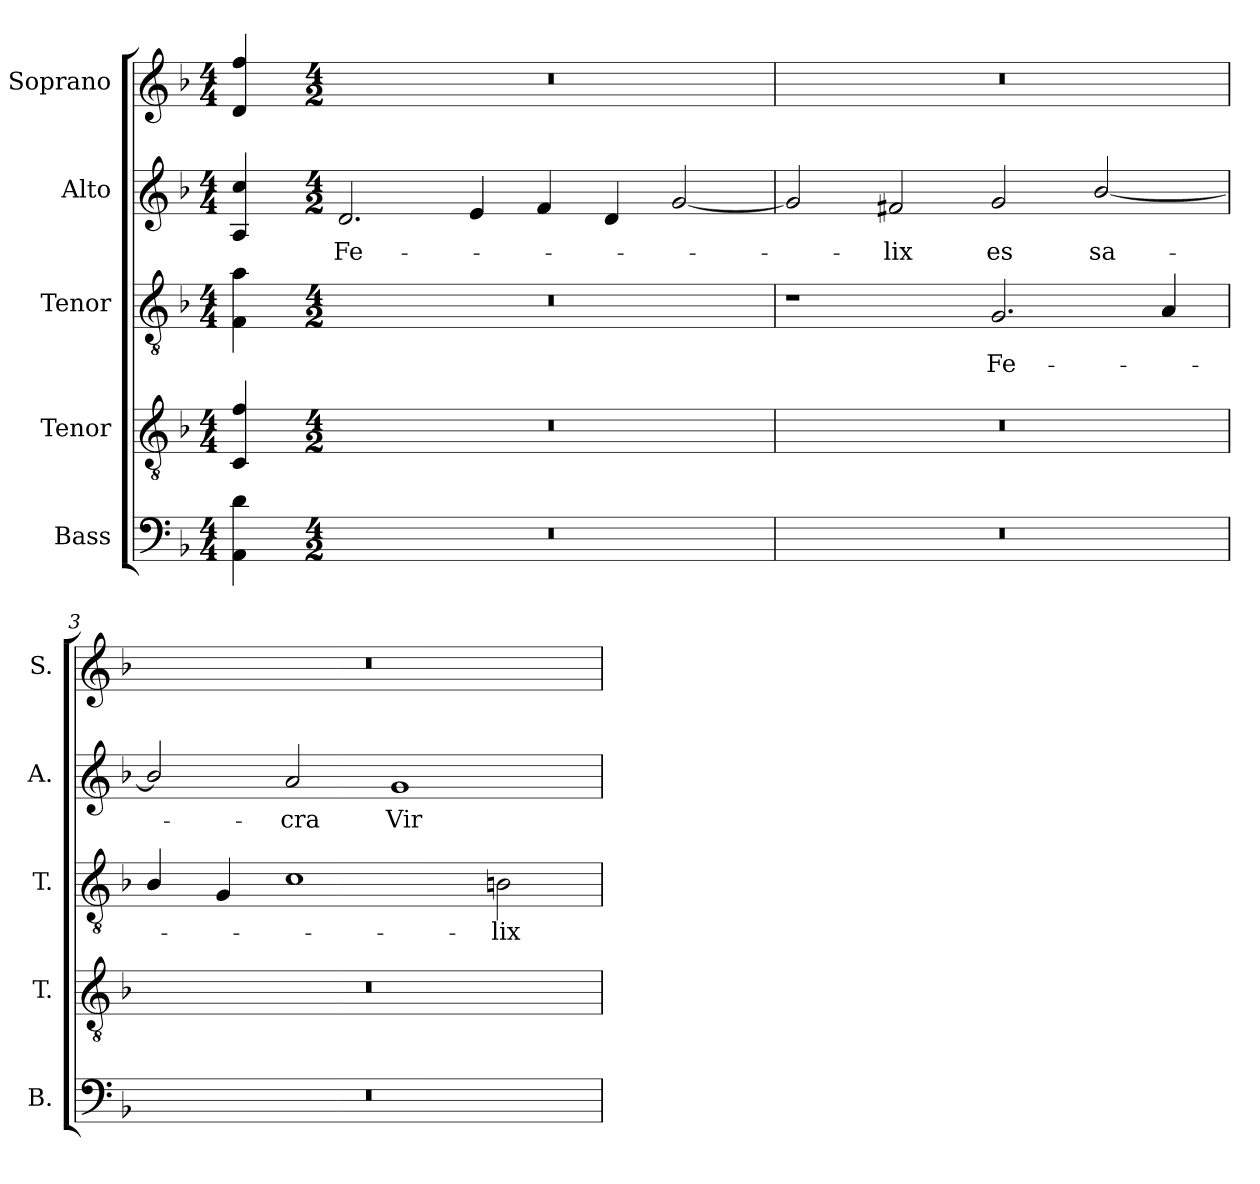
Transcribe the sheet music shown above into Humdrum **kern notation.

**kern	**kern	**kern	**text	**kern	**text	**kern
*part5	*part4	*part3	*part3	*part2	*part2	*part1
*staff5	*staff4	*staff3	*staff3	*staff2	*staff2	*staff1
*I"Bass	*I"Tenor	*I"Tenor	*	*I"Alto	*	*I"Soprano
*I'B.	*I'T.	*I'T.	*	*I'A.	*	*I'S.
!!LO:PB:g=z
*clefF4	*clefGv2	*clefGv2	*	*clefG2	*	*clefG2
*	*ITrd7c12	*ITrd7c12	*	*	*	*
*k[b-]	*k[b-]	*k[b-]	*	*k[b-]	*	*k[b-]
*F:	*F:	*F:	*	*F:	*	*F:
*M4/4	*M4/4	*M4/4	*	*M4/4	*	*M4/4
=	=	=	=	=	=	=
4AAi\ 4di	4CCi/ 4Fi	4FFi\ 4Ai	.	4Ai/ 4cci	.	4di/ 4ffi
=1-	=1-	=1-	=1-	=1-	=1-	=1-
*M4/2	*M4/2	*M4/2	*	*M4/2	*	*M4/2
!LO:N:vis=1	!LO:N:vis=1	!LO:N:vis=1	!	!	!	!
!	!	!	!	!	!LO:LY:b:color=#000000	!LO:N:vis=1
0r	0r	0r	.	2.di/	Fe-	0r
.	.	.	.	4ei/	.	.
.	.	.	.	4fi/	.	.
.	.	.	.	4di/	.	.
.	.	.	.	[2gi/	.	.
=2	=2	=2	=2	=2	=2	=2
!LO:N:vis=1	!LO:N:vis=1	!	!	!	!	!LO:N:vis=1
0r	0r	1r	.	2gi/]	.	0r
!	!	!	!	!	!LO:LY:b:color=#000000	!
.	.	.	.	2f#Xi/	-lix	.
!	!	!	!LO:LY:b:color=#000000	!	!	!
!	!	!	!	!	!LO:LY:b:color=#000000	!
.	.	2.GGi/	Fe-	2gi/	es	.
!	!	!	!	!	!LO:LY:b:color=#000000	!
.	.	.	.	[2b-i/	sa-	.
.	.	4AAi/	.	.	.	.
=3	=3	=3	=3	=3	=3	=3
!LO:N:vis=1	!LO:N:vis=1	!	!	!	!	!LO:N:vis=1
0r	0r	4BB-i/	.	2b-i/]	.	0r
.	.	4GGi/	.	.	.	.
!	!	!	!	!	!LO:LY:b:color=#000000	!
.	.	1Ci	.	2ai/	-cra	.
!	!	!	!	!	!LO:LY:b:color=#000000	!
.	.	.	.	1gi	Vir-	.
!	!	!	!LO:LY:b:color=#000000	!	!	!
.	.	2BBni\	-lix	.	.	.
=	=	=	=	=	=	=
*-	*-	*-	*-	*-	*-	*-
